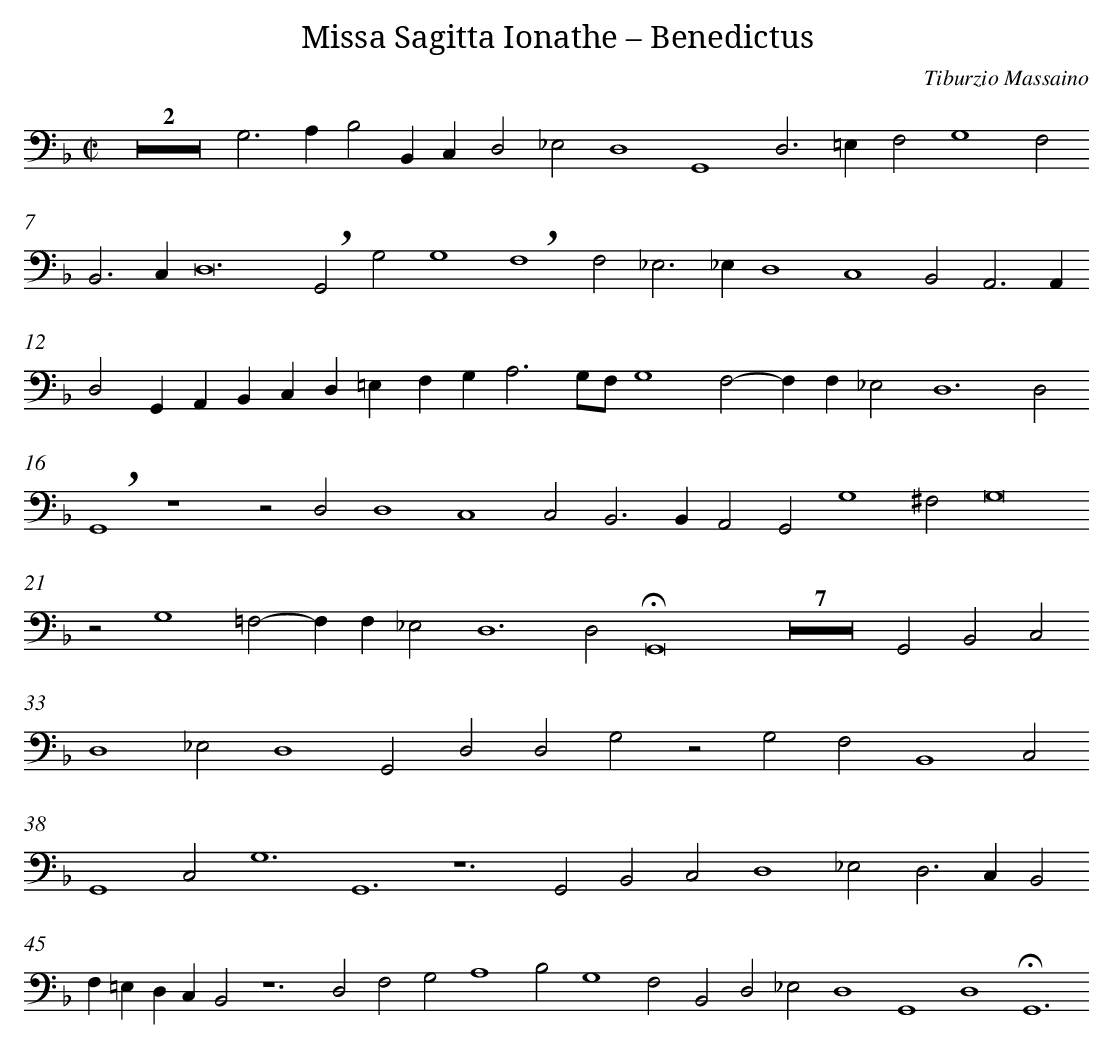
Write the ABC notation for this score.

X:1
T: Missa Sagitta Ionathe – Benedictus
C: Tiburzio Massaino
L: 1/4
M: C|
K: F clef=bass
Z2 [|]
G,2>A,2B,2B,,C, [|]
D,2_E,2D,4 [|]
G,,4D,3=E, [|]
F,2G,4F,2 [|]
B,,2>C,2D,12 [|]
 [|]
!breath!G,,2G,2G,4 [|]
!breath!F,4F,2_E,3 [|]
_E,D,4C,4 [|]
B,,2A,,3A,, [|]
D,2G,,A,,B,,C,D,=E, [|]
F,G,2<A,2G,/F,/G,4 [|]
F,2-F,F,_E,2 [|]
D,6D,2 [|]
!breath!G,,4z4 [|]
z2D,2D,4 [|]
C,4C,2B,,3 [|]
B,,A,,2G,,2G,4 [|]
^F,2G,8 [|]
z2G,4 [|]
=F,2-F,F,_E,2 [|]
D,6D,2 [|]
!fermata!G,,8 [|]
Z7 [|]
G,,2B,,2C,2 [|]
D,4_E,2 [|]
D,4G,,2 [|]
D,2D,2G,2 [|]
z2G,2F,2 [|]
B,,4C,2 [|]
G,,4C,2 [|]
G,6 [|]
G,,6 [|]
z6 [|]
G,,2B,,2C,2 [|]
D,4_E,2 [|]
D,2>C,2B,,2 [|]
F,=E,D,C,B,,2 [|]
z6 [|]
D,2F,2G,2 [|]
A,4B,2 [|]
G,4F,2 [|]
B,,2D,2_E,2 [|]
D,4G,,4 [|]
D,4 [|]
!fermata!G,,6 [|]
